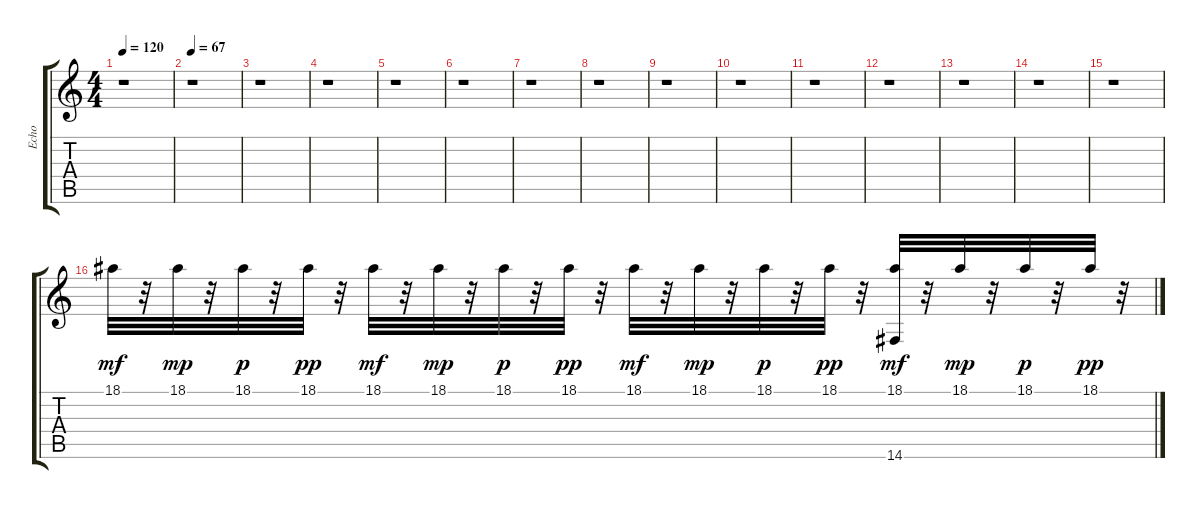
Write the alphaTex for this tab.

\track ("Echo" "Echo") {instrument acousticgrandpiano}
\staff {score tabs}
\tuning (E4 B3 G3 D3 A2 E2) {hide}
\ts (4 4)
\tempo 120
\clef g2
\ks c
r.1{dy mf instrument acousticgrandpiano} |
\tempo 67
r.1 |
r.1 |
r.1 |
r.1 |
r.1 |
r.1 |
r.1 |
r.1 |
r.1 |
r.1 |
r.1 |
r.1 |
r.1 |
r.1 |
18.1.32 r.32 18.1.32{dy mp} r.32 18.1.32{dy p} r.32 18.1.32{dy pp} r.32 18.1.32{dy mf} r.32 18.1.32{dy mp} r.32 18.1.32{dy p} r.32 18.1.32{dy pp} r.32 18.1.32{dy mf} r.32 18.1.32{dy mp} r.32 18.1.32{dy p} r.32 18.1.32{dy pp} r.32 (18.1 14.6).32{dy mf} r.32 18.1.32{dy mp} r.32 18.1.32{dy p} r.32 18.1.32{dy pp} r.32
